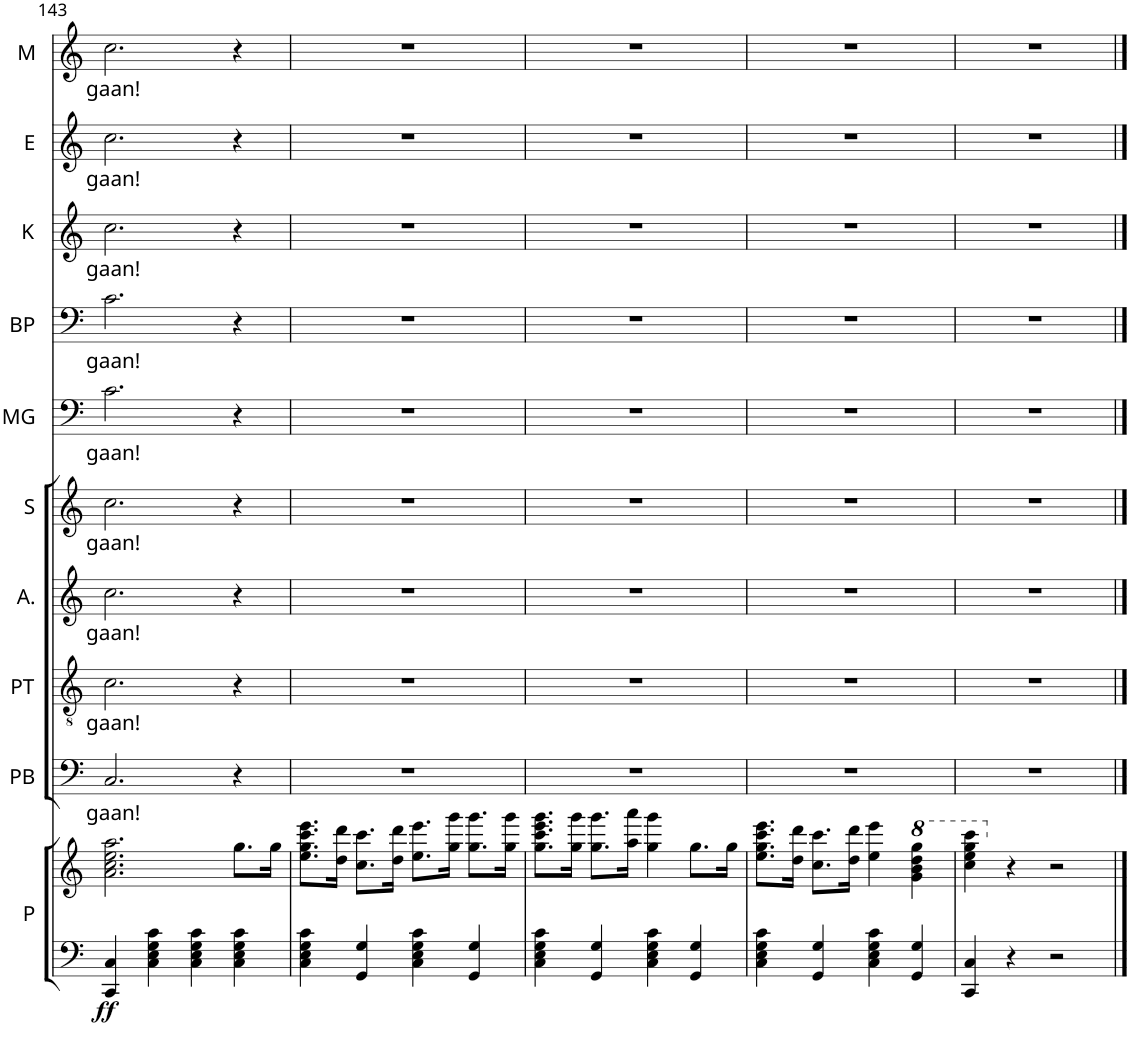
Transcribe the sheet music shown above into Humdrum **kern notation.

**kern	**kern	**dynam	**kern	**text	**kern	**text	**kern	**text	**kern	**text	**kern	**text	**kern	**text	**kern	**text	**kern	**text	**kern	**text
*part10	*part10	*part10	*part9	*part9	*part8	*part8	*part7	*part7	*part6	*part6	*part5	*part5	*part4	*part4	*part3	*part3	*part2	*part2	*part1	*part1
*staff11	*staff10	*staff10/11	*staff9	*staff9	*staff8	*staff8	*staff7	*staff7	*staff6	*staff6	*staff5	*staff5	*staff4	*staff4	*staff3	*staff3	*staff2	*staff2	*staff1	*staff1
*I"Piano	*	*	*I"Politie Bas	*	*I"Politie Tenor	*	*I"Alt	*	*I"Sopraan	*	*I"Major General	*	*I"Politie Brigadier	*	*I"Kate	*	*I"Edith	*	*I"Mabel	*
*I'P	*	*	*I'PB	*	*I'PT	*	*I'A.	*	*I'S	*	*I'MG	*	*	*	*I'K	*	*I'E	*	*I'M	*
!!LO:PB:g=z
*clefF4	*clefG2	*	*clefF4	*	*clefGv2	*	*clefG2	*	*clefG2	*	*clefF4	*	*clefF4	*	*clefG2	*	*clefG2	*	*clefG2	*
*	*	*	*	*	*Trd8c14	*	*	*	*	*	*Trd7c12	*	*Trd4c7	*	*	*	*	*	*	*
*k[]	*k[]	*	*k[]	*	*k[]	*	*k[]	*	*k[]	*	*k[]	*	*k[]	*	*k[]	*	*k[]	*	*k[]	*
*M4/4	*M4/4	*	*M4/4	*	*M4/4	*	*M4/4	*	*M4/4	*	*M4/4	*	*M4/4	*	*M4/4	*	*M4/4	*	*M4/4	*
*met(c)	*met(c)	*	*met(c)	*	*met(c)	*	*met(c)	*	*met(c)	*	*met(c)	*	*met(c)	*	*met(c)	*	*met(c)	*	*met(c)	*
=143	=143	=143	=143	=143	=143	=143	=143	=143	=143	=143	=143	=143	=143	=143	=143	=143	=143	=143	=143	=143
!	!	!LO:DY:b=2	!	!LO:LY:b	!	!LO:LY:b	!	!LO:LY:b	!	!LO:LY:b	!	!LO:LY:b	!	!LO:LY:b	!	!LO:LY:b	!	!LO:LY:b	!	!LO:LY:b
4CC/ 4C/	2.a\ 2.cc\ 2.ee\ 2.aa\	ff	2.C/	gaan!	2.c\	gaan!	2.cc\	gaan!	2.cc\	gaan!	2.c\	gaan!	2.c\	gaan!	2.cc\	gaan!	2.cc\	gaan!	2.cc\	gaan!
4C\ 4E\ 4G\ 4c\	.	.	.	.	.	.	.	.	.	.	.	.	.	.	.	.	.	.	.	.
4C\ 4E\ 4G\ 4c\	.	.	.	.	.	.	.	.	.	.	.	.	.	.	.	.	.	.	.	.
4C\ 4E\ 4G\ 4c\	8.gg\L	.	4r	.	4r	.	4r	.	4r	.	4r	.	4r	.	4r	.	4r	.	4r	.
.	16gg\Jk	.	.	.	.	.	.	.	.	.	.	.	.	.	.	.	.	.	.	.
=144	=144	=144	=144	=144	=144	=144	=144	=144	=144	=144	=144	=144	=144	=144	=144	=144	=144	=144	=144	=144
4C\ 4E\ 4G\ 4c\	8.ee\ 8.gg\ 8.ccc\ 8.eee\L	.	1r	.	1r	.	1r	.	1r	.	1r	.	1r	.	1r	.	1r	.	1r	.
.	16dd\ 16ddd\Jk	.	.	.	.	.	.	.	.	.	.	.	.	.	.	.	.	.	.	.
4GG/ 4G/	8.cc\ 8.ccc\L	.	.	.	.	.	.	.	.	.	.	.	.	.	.	.	.	.	.	.
.	16dd\ 16ddd\Jk	.	.	.	.	.	.	.	.	.	.	.	.	.	.	.	.	.	.	.
4C\ 4E\ 4G\ 4c\	8.ee\ 8.eee\L	.	.	.	.	.	.	.	.	.	.	.	.	.	.	.	.	.	.	.
.	16gg\ 16ggg\Jk	.	.	.	.	.	.	.	.	.	.	.	.	.	.	.	.	.	.	.
4GG/ 4G/	8.gg\ 8.ggg\L	.	.	.	.	.	.	.	.	.	.	.	.	.	.	.	.	.	.	.
.	16gg\ 16ggg\Jk	.	.	.	.	.	.	.	.	.	.	.	.	.	.	.	.	.	.	.
=145	=145	=145	=145	=145	=145	=145	=145	=145	=145	=145	=145	=145	=145	=145	=145	=145	=145	=145	=145	=145
4C\ 4E\ 4G\ 4c\	8.gg\ 8.ccc\ 8.eee\ 8.ggg\L	.	1r	.	1r	.	1r	.	1r	.	1r	.	1r	.	1r	.	1r	.	1r	.
.	16gg\ 16ggg\Jk	.	.	.	.	.	.	.	.	.	.	.	.	.	.	.	.	.	.	.
4GG/ 4G/	8.gg\ 8.ggg\L	.	.	.	.	.	.	.	.	.	.	.	.	.	.	.	.	.	.	.
.	16aa\ 16aaa\Jk	.	.	.	.	.	.	.	.	.	.	.	.	.	.	.	.	.	.	.
4C\ 4E\ 4G\ 4c\	4gg\ 4ggg\	.	.	.	.	.	.	.	.	.	.	.	.	.	.	.	.	.	.	.
4GG/ 4G/	8.gg\L	.	.	.	.	.	.	.	.	.	.	.	.	.	.	.	.	.	.	.
.	16gg\Jk	.	.	.	.	.	.	.	.	.	.	.	.	.	.	.	.	.	.	.
=146	=146	=146	=146	=146	=146	=146	=146	=146	=146	=146	=146	=146	=146	=146	=146	=146	=146	=146	=146	=146
4C\ 4E\ 4G\ 4c\	8.ee\ 8.gg\ 8.ccc\ 8.eee\L	.	1r	.	1r	.	1r	.	1r	.	1r	.	1r	.	1r	.	1r	.	1r	.
.	16dd\ 16ddd\Jk	.	.	.	.	.	.	.	.	.	.	.	.	.	.	.	.	.	.	.
4GG/ 4G/	8.cc\ 8.ccc\L	.	.	.	.	.	.	.	.	.	.	.	.	.	.	.	.	.	.	.
.	16dd\ 16ddd\Jk	.	.	.	.	.	.	.	.	.	.	.	.	.	.	.	.	.	.	.
4C\ 4E\ 4G\ 4c\	4ee\ 4eee\	.	.	.	.	.	.	.	.	.	.	.	.	.	.	.	.	.	.	.
*	*8va	*	*	*	*	*	*	*	*	*	*	*	*	*	*	*	*	*	*	*
4GG/ 4G/	4gg\ 4bb\ 4ddd\ 4ggg\	.	.	.	.	.	.	.	.	.	.	.	.	.	.	.	.	.	.	.
=147	=147	=147	=147	=147	=147	=147	=147	=147	=147	=147	=147	=147	=147	=147	=147	=147	=147	=147	=147	=147
4CC/ 4C/	4ccc\ 4eee\ 4ggg\ 4cccc\	.	1r	.	1r	.	1r	.	1r	.	1r	.	1r	.	1r	.	1r	.	1r	.
*	*X8va	*	*	*	*	*	*	*	*	*	*	*	*	*	*	*	*	*	*	*
4r	4r	.	.	.	.	.	.	.	.	.	.	.	.	.	.	.	.	.	.	.
2r	2r	.	.	.	.	.	.	.	.	.	.	.	.	.	.	.	.	.	.	.
==	==	==	==	==	==	==	==	==	==	==	==	==	==	==	==	==	==	==	==	==
*-	*-	*-	*-	*-	*-	*-	*-	*-	*-	*-	*-	*-	*-	*-	*-	*-	*-	*-	*-	*-
